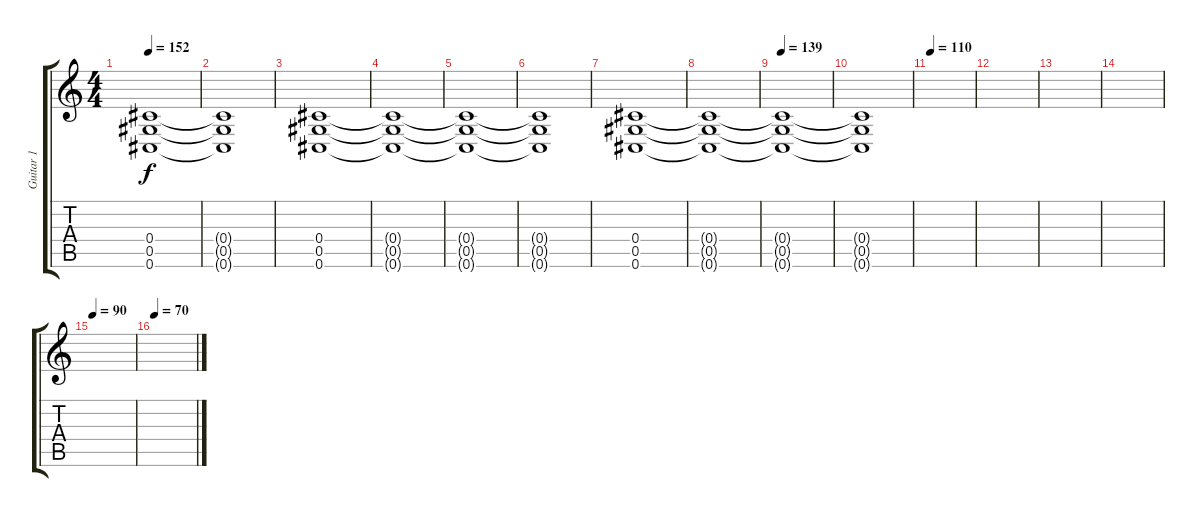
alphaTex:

\track ("Guitar 1" "Guitar 1") {instrument overdrivenguitar}
\staff {score tabs}
\tuning (Eb4 Bb3 Gb3 Db3 Ab2 Db2) {hide}
\ts (4 4)
\tempo 152
\clef g2
\ks c
(0.4{t} 0.5{t} 0.6{t}).1{dy f} |
(0.4{t} 0.5{t} 0.6{t}).1 |
(0.4 0.5 0.6).1{volume 14} |
(0.4{t} 0.5{t} 0.6{t}).1{volume 0} |
(0.4{t} 0.5{t} 0.6{t}).1 |
(0.4{t} 0.5{t} 0.6{t}).1 |
(0.4 0.5 0.6).1{volume 14} |
(0.4{t} 0.5{t} 0.6{t}).1{volume 0} |
\tempo 139
(0.4{t} 0.5{t} 0.6{t}).1 |
(0.4{t} 0.5{t} 0.6{t}).1 |
\tempo 110
|
|
|
|
\tempo 90
|
\tempo 70
